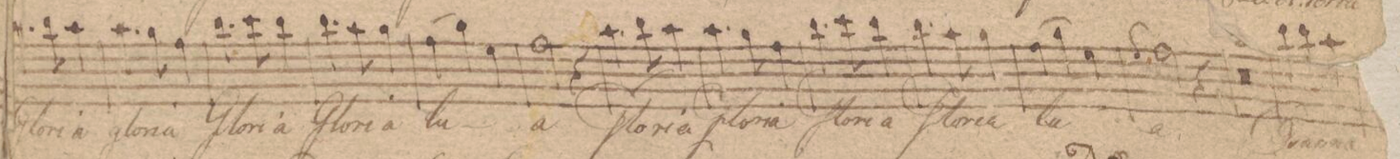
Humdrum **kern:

**kern	**text
*I"Canto.	*
*clefC1	*
*k[f#c#]	*
*M3/4	*
4.ff#\	Glo-
8gg\	-ri-
4ff#\	-a
=46	=46
4.ff#\	glo-
8ee\	-ri-
4dd\	-a
=47	=47
4.gg\	Glo-
8aa\	-ri-
4gg\	-a
=48	=48
4.gg\	Glo-
8ff#\	-ri-
4ee\	-a
=49	=49
(4dd\	tu-
4ee\)	.
4cc#\	.
=50	=50
2dd\	-a
4r	.
=51	=51
4.ff#\	Glo-
8gg\	-ri-
4ff#\	-a
=52	=52
4.ff#\	Glo-
8ee\	-ri-
4dd\	-a
=53	=53
4.gg\	Glo-
8aa\	-ri-
4gg\	-a
=54	=54
4.gg\	Glo-
8ff#\	-ri-
4ee\	-a
=55	=55
(4dd\	tu-
4ee\	.
4cc#\)	.
=56	=56
8qqcc#/	.
2dd\	-a
4r	.
=57	=57
1.r	.
=58	=58
=59	=59
4gg\	O-
4gg\	-san-
4ff#\	-na
=60	=60
*-	*-
